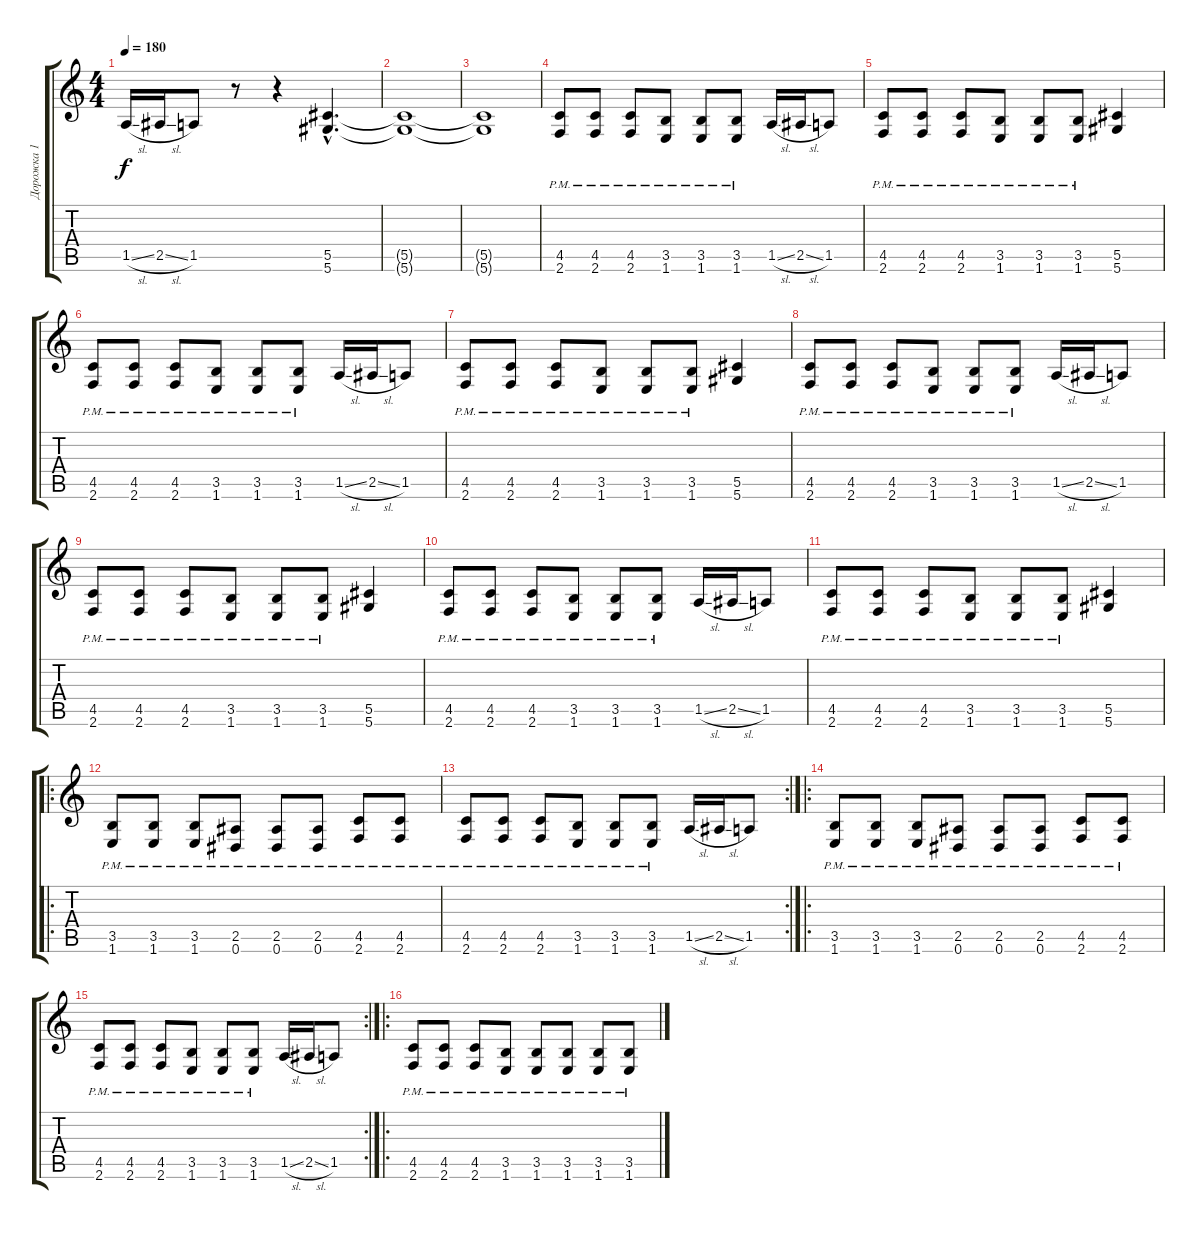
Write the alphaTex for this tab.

\track ("Дорожка 1" "Дорожка 1") {instrument distortionguitar}
\staff {score tabs}
\tuning (Eb4 Bb3 Gb3 Db3 Ab2 Eb2) {hide}
\ts (4 4)
\tempo 180
\clef g2
\ks c
1.5{sl}.16{dy f} 2.5{sl}.16 1.5.8 r.8 r.4 (5.5{hac} 5.6{hac}).4{d} |
(5.5{t} 5.6{t}).1 |
(5.5{t} 5.6{t}).1 |
(4.5{pm} 2.6{pm}).8 (4.5{pm} 2.6{pm}).8 (4.5{pm} 2.6{pm}).8 (3.5{pm} 1.6{pm}).8 (3.5{pm} 1.6{pm}).8 (3.5{pm} 1.6{pm}).8 1.5{sl}.16 2.5{sl}.16 1.5.8 |
(4.5{pm} 2.6{pm}).8 (4.5{pm} 2.6{pm}).8 (4.5{pm} 2.6{pm}).8 (3.5{pm} 1.6{pm}).8 (3.5{pm} 1.6{pm}).8 (3.5{pm} 1.6{pm}).8 (5.5 5.6).4 |
(4.5{pm} 2.6{pm}).8 (4.5{pm} 2.6{pm}).8 (4.5{pm} 2.6{pm}).8 (3.5{pm} 1.6{pm}).8 (3.5{pm} 1.6{pm}).8 (3.5{pm} 1.6{pm}).8 1.5{sl}.16 2.5{sl}.16 1.5.8 |
(4.5{pm} 2.6{pm}).8 (4.5{pm} 2.6{pm}).8 (4.5{pm} 2.6{pm}).8 (3.5{pm} 1.6{pm}).8 (3.5{pm} 1.6{pm}).8 (3.5{pm} 1.6{pm}).8 (5.5 5.6).4 |
(4.5{pm} 2.6{pm}).8 (4.5{pm} 2.6{pm}).8 (4.5{pm} 2.6{pm}).8 (3.5{pm} 1.6{pm}).8 (3.5{pm} 1.6{pm}).8 (3.5{pm} 1.6{pm}).8 1.5{sl}.16 2.5{sl}.16 1.5.8 |
(4.5{pm} 2.6{pm}).8 (4.5{pm} 2.6{pm}).8 (4.5{pm} 2.6{pm}).8 (3.5{pm} 1.6{pm}).8 (3.5{pm} 1.6{pm}).8 (3.5{pm} 1.6{pm}).8 (5.5 5.6).4 |
(4.5{pm} 2.6{pm}).8 (4.5{pm} 2.6{pm}).8 (4.5{pm} 2.6{pm}).8 (3.5{pm} 1.6{pm}).8 (3.5{pm} 1.6{pm}).8 (3.5{pm} 1.6{pm}).8 1.5{sl}.16 2.5{sl}.16 1.5.8 |
(4.5{pm} 2.6{pm}).8 (4.5{pm} 2.6{pm}).8 (4.5{pm} 2.6{pm}).8 (3.5{pm} 1.6{pm}).8 (3.5{pm} 1.6{pm}).8 (3.5{pm} 1.6{pm}).8 (5.5 5.6).4 |
\ro
(3.5{pm} 1.6{pm}).8 (3.5{pm} 1.6{pm}).8 (3.5{pm} 1.6{pm}).8 (2.5{pm} 0.6{pm}).8 (2.5{pm} 0.6{pm}).8 (2.5{pm} 0.6{pm}).8 (4.5{pm} 2.6{pm}).8 (4.5{pm} 2.6{pm}).8 |
\rc 2
(4.5{pm} 2.6{pm}).8 (4.5{pm} 2.6{pm}).8 (4.5{pm} 2.6{pm}).8 (3.5{pm} 1.6{pm}).8 (3.5{pm} 1.6{pm}).8 (3.5{pm} 1.6{pm}).8 1.5{sl}.16 2.5{sl}.16 1.5.8 |
\ro
(3.5{pm} 1.6{pm}).8 (3.5{pm} 1.6{pm}).8 (3.5{pm} 1.6{pm}).8 (2.5{pm} 0.6{pm}).8 (2.5{pm} 0.6{pm}).8 (2.5{pm} 0.6{pm}).8 (4.5{pm} 2.6{pm}).8 (4.5{pm} 2.6{pm}).8 |
\rc 2
(4.5{pm} 2.6{pm}).8 (4.5{pm} 2.6{pm}).8 (4.5{pm} 2.6{pm}).8 (3.5{pm} 1.6{pm}).8 (3.5{pm} 1.6{pm}).8 (3.5{pm} 1.6{pm}).8 1.5{sl}.16 2.5{sl}.16 1.5.8 |
\ro
(4.5{pm} 2.6{pm}).8 (4.5{pm} 2.6{pm}).8 (4.5{pm} 2.6{pm}).8 (3.5{pm} 1.6{pm}).8 (3.5{pm} 1.6{pm}).8 (3.5{pm} 1.6{pm}).8 (3.5{pm} 1.6{pm}).8 (3.5{pm} 1.6{pm}).8
